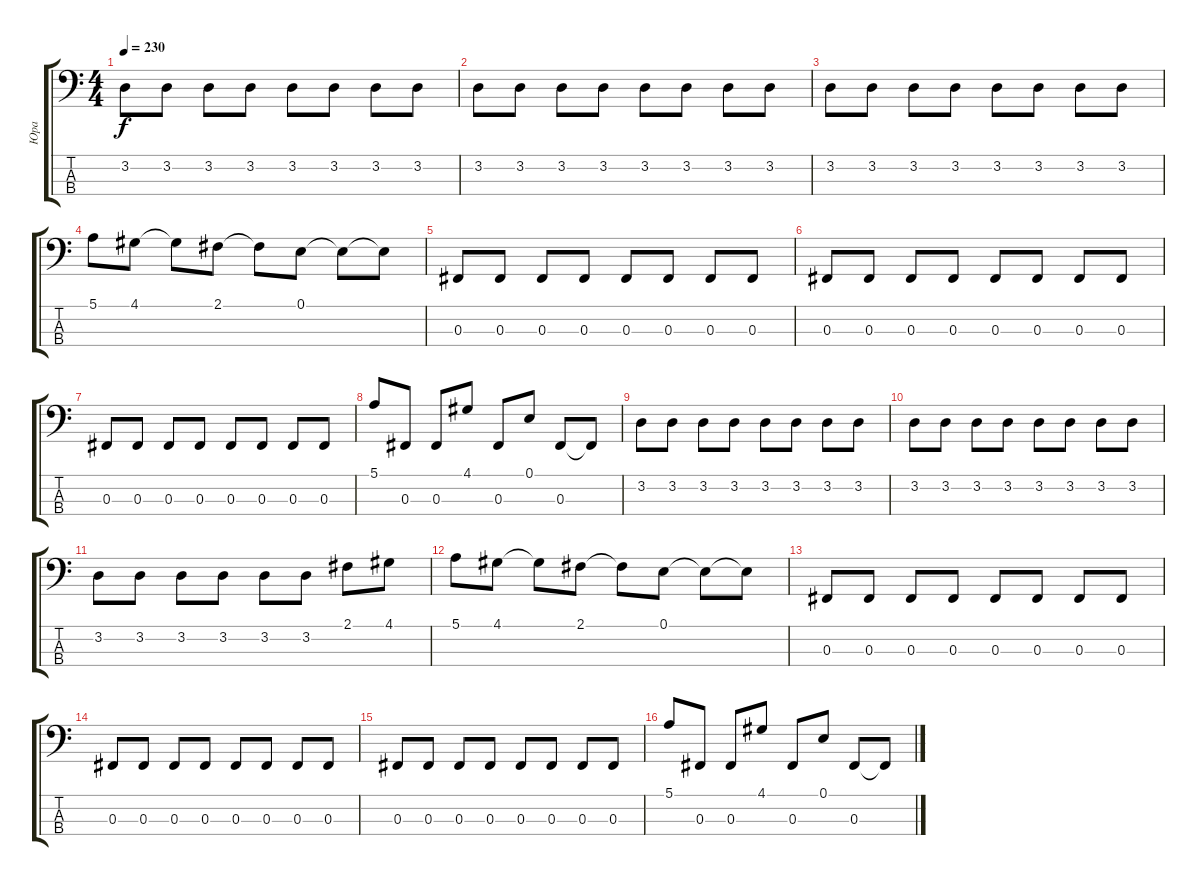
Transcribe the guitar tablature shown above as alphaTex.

\track ("Юра" "Юра") {instrument electricbasspick}
\staff {score tabs}
\tuning (E2 B1 Gb1 B0) {hide}
\ts (4 4)
\tempo 230
\clef f4
\ks c
3.2.8{dy f} 3.2.8 3.2.8 3.2.8 3.2.8 3.2.8 3.2.8 3.2.8 |
3.2.8 3.2.8 3.2.8 3.2.8 3.2.8 3.2.8 3.2.8 3.2.8 |
3.2.8 3.2.8 3.2.8 3.2.8 3.2.8 3.2.8 3.2.8 3.2.8 |
5.1.8 4.1.8 4.1{t}.8 2.1.8 2.1{t}.8 0.1.8 0.1{t}.8 0.1{t}.8 |
0.3.8 0.3.8 0.3.8 0.3.8 0.3.8 0.3.8 0.3.8 0.3.8 |
0.3.8 0.3.8 0.3.8 0.3.8 0.3.8 0.3.8 0.3.8 0.3.8 |
0.3.8 0.3.8 0.3.8 0.3.8 0.3.8 0.3.8 0.3.8 0.3.8 |
5.1.8 0.3.8 0.3.8 4.1.8 0.3.8 0.1.8 0.3.8 0.3{t}.8 |
3.2.8 3.2.8 3.2.8 3.2.8 3.2.8 3.2.8 3.2.8 3.2.8 |
3.2.8 3.2.8 3.2.8 3.2.8 3.2.8 3.2.8 3.2.8 3.2.8 |
3.2.8 3.2.8 3.2.8 3.2.8 3.2.8 3.2.8 2.1.8 4.1.8 |
5.1.8 4.1.8 4.1{t}.8 2.1.8 2.1{t}.8 0.1.8 0.1{t}.8 0.1{t}.8 |
0.3.8 0.3.8 0.3.8 0.3.8 0.3.8 0.3.8 0.3.8 0.3.8 |
0.3.8 0.3.8 0.3.8 0.3.8 0.3.8 0.3.8 0.3.8 0.3.8 |
0.3.8 0.3.8 0.3.8 0.3.8 0.3.8 0.3.8 0.3.8 0.3.8 |
5.1.8 0.3.8 0.3.8 4.1.8 0.3.8 0.1.8 0.3.8 0.3{t}.8
